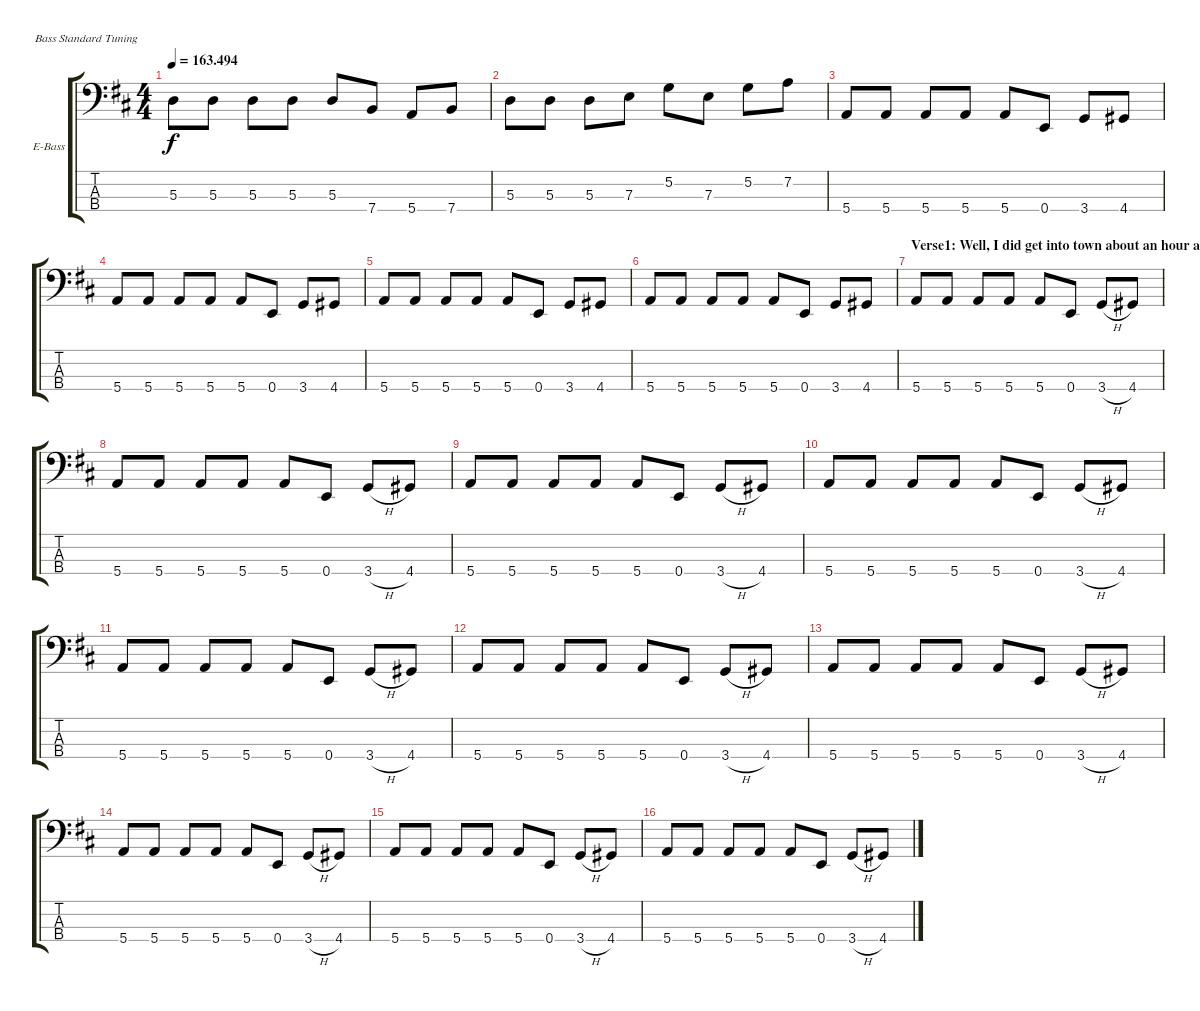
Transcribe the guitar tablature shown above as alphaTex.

\bracketExtendMode groupsimilarinstruments
\firstSystemTrackNameOrientation horizontal
\otherSystemsTrackNameOrientation horizontal
\track ("Bass" "E-Bass") {instrument electricbassfinger}
\staff {score tabs}
\tuning (G2 D2 A1 E1)
\ts (4 4)
\tempo
163.494
\accidentals auto
\clef f4
\ottava regular
\simile none
\ks d
5.3.8{dy f} 5.3.8 5.3.8 5.3.8 5.3.8 7.4.8 5.4.8 7.4.8 |
5.3.8 5.3.8 5.3.8 7.3.8 5.2.8 7.3.8 5.2.8 7.2.8 |
5.4.8 5.4.8 5.4.8 5.4.8 5.4.8 0.4.8 3.4.8 4.4.8 |
5.4.8 5.4.8 5.4.8 5.4.8 5.4.8 0.4.8 3.4.8 4.4.8 |
5.4.8 5.4.8 5.4.8 5.4.8 5.4.8 0.4.8 3.4.8 4.4.8 |
5.4.8 5.4.8 5.4.8 5.4.8 5.4.8 0.4.8 3.4.8 4.4.8 |
\section ("" "Verse1: Well, I did get into town about an hour ago ")
5.4.8 5.4.8 5.4.8 5.4.8 5.4.8 0.4.8 3.4{h}.8 4.4.8 |
5.4.8 5.4.8 5.4.8 5.4.8 5.4.8 0.4.8 3.4{h}.8 4.4.8 |
5.4.8 5.4.8 5.4.8 5.4.8 5.4.8 0.4.8 3.4{h}.8 4.4.8 |
5.4.8 5.4.8 5.4.8 5.4.8 5.4.8 0.4.8 3.4{h}.8 4.4.8 |
5.4.8 5.4.8 5.4.8 5.4.8 5.4.8 0.4.8 3.4{h}.8 4.4.8 |
5.4.8 5.4.8 5.4.8 5.4.8 5.4.8 0.4.8 3.4{h}.8 4.4.8 |
5.4.8 5.4.8 5.4.8 5.4.8 5.4.8 0.4.8 3.4{h}.8 4.4.8 |
5.4.8 5.4.8 5.4.8 5.4.8 5.4.8 0.4.8 3.4{h}.8 4.4.8 |
5.4.8 5.4.8 5.4.8 5.4.8 5.4.8 0.4.8 3.4{h}.8 4.4.8 |
5.4.8 5.4.8 5.4.8 5.4.8 5.4.8 0.4.8 3.4{h}.8 4.4.8
